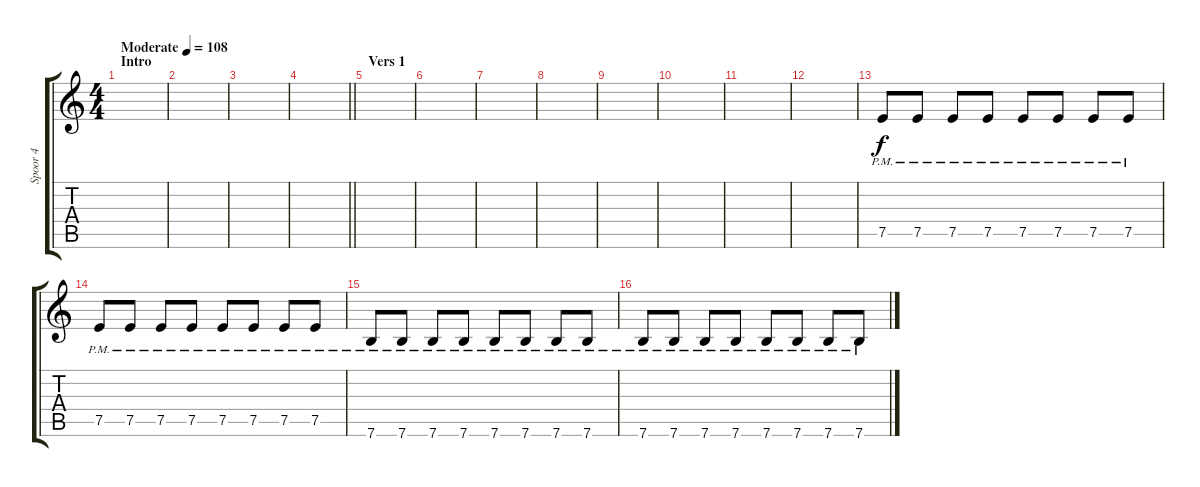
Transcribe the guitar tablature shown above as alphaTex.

\track ("Spoor 4" "Spoor 4") {instrument distortionguitar}
\staff {score tabs}
\tuning (E4 B3 G3 D3 A2 E2) {hide}
\ts (4 4)
\section ("" "Intro")
\tempo (108 "Moderate")
\clef g2
\ks c
|
|
|
\barLineRight lightlight
|
\section ("" "Vers 1")
|
|
|
|
|
|
|
|
7.5{pm}.8 7.5{pm}.8 7.5{pm}.8 7.5{pm}.8 7.5{pm}.8 7.5{pm}.8 7.5{pm}.8 7.5{pm}.8 |
7.5{pm}.8 7.5{pm}.8 7.5{pm}.8 7.5{pm}.8 7.5{pm}.8 7.5{pm}.8 7.5{pm}.8 7.5{pm}.8 |
7.6{pm}.8 7.6{pm}.8 7.6{pm}.8 7.6{pm}.8 7.6{pm}.8 7.6{pm}.8 7.6{pm}.8 7.6{pm}.8 |
7.6{pm}.8 7.6{pm}.8 7.6{pm}.8 7.6{pm}.8 7.6{pm}.8 7.6{pm}.8 7.6{pm}.8 7.6{pm}.8
